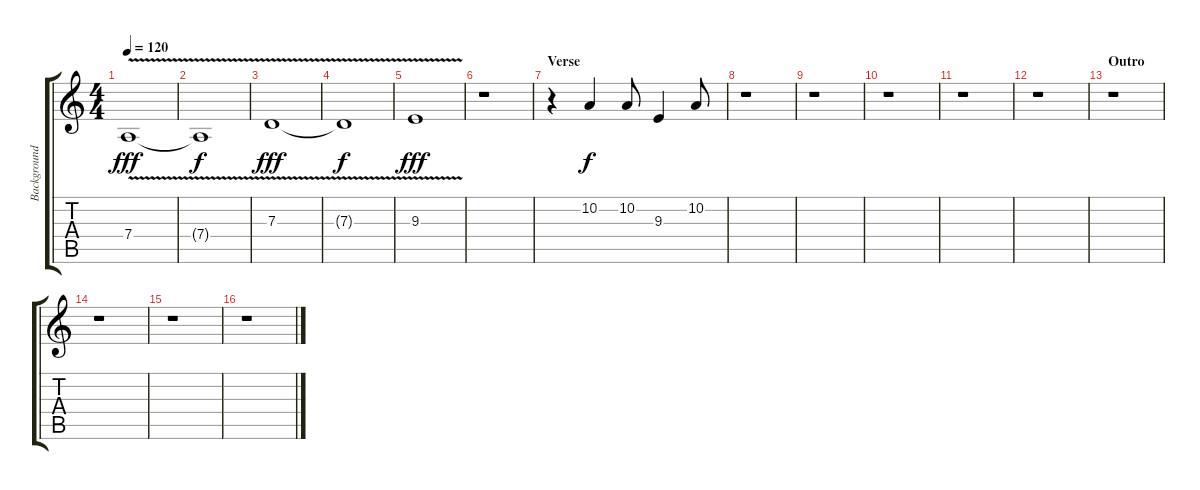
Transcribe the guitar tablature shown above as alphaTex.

\track ("Background Vocals" "Background") {instrument tenorsax}
\staff {score tabs}
\tuning (E4 B3 G3 D3 A2 E2) {hide}
\ts (4 4)
\tempo 120
\clef g2
\ks c
7.4{v}.1{dy fff} |
7.4{t}.1{dy f} |
7.3{v}.1{dy fff} |
7.3{t}.1{dy f} |
9.3{v}.1{dy fff} |
r.1 |
\section ("" "Verse")
r.4 10.2.4{dy f} 10.2.8 9.3.4 10.2.8 |
r.1 |
r.1 |
r.1 |
r.1 |
r.1 |
\section ("" "Outro")
r.1 |
r.1 |
r.1 |
r.1
